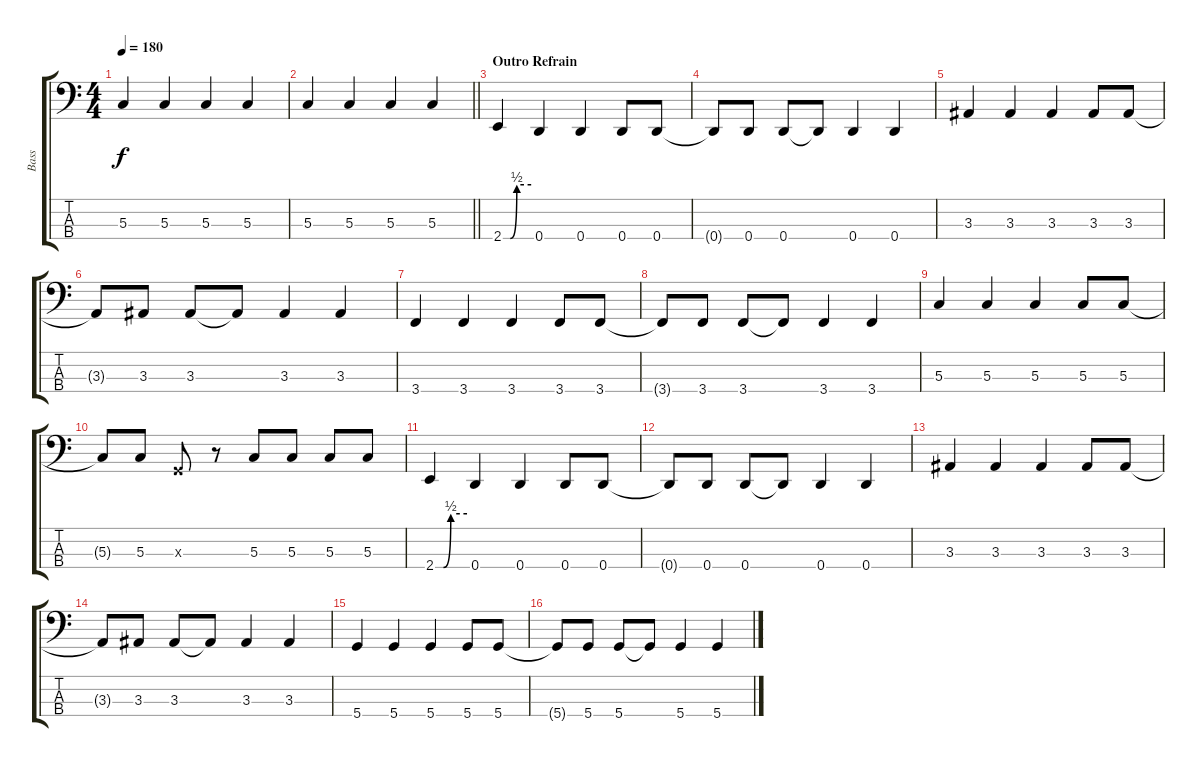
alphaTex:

\track ("Bass" "Bass") {instrument electricbassfinger}
\staff {score tabs}
\tuning (F2 C2 G1 D1) {hide}
\ts (4 4)
\tempo 180
\clef f4
\ks c
5.3.4{dy f} 5.3.4 5.3.4 5.3.4 |
\barLineRight lightlight
5.3.4 5.3.4 5.3.4 5.3.4 |
\section ("" "Outro Refrain")
2.4{be (custom 0 0 15 0 29 2 60 2)}.4 0.4.4 0.4.4 0.4.8 0.4.8 |
0.4{t}.8 0.4.8 0.4.8 0.4{t}.8 0.4.4 0.4.4 |
3.3.4 3.3.4 3.3.4 3.3.8 3.3.8 |
3.3{t}.8 3.3.8 3.3.8 3.3{t}.8 3.3.4 3.3.4 |
3.4.4 3.4.4 3.4.4 3.4.8 3.4.8 |
3.4{t}.8 3.4.8 3.4.8 3.4{t}.8 3.4.4 3.4.4 |
5.3.4 5.3.4 5.3.4 5.3.8 5.3.8 |
5.3{t}.8 5.3.8 0.3{x}.8 r.8 5.3.8 5.3.8 5.3.8 5.3.8 |
2.4{be (custom 0 0 15 0 29 2 60 2)}.4 0.4.4 0.4.4 0.4.8 0.4.8 |
0.4{t}.8 0.4.8 0.4.8 0.4{t}.8 0.4.4 0.4.4 |
3.3.4 3.3.4 3.3.4 3.3.8 3.3.8 |
3.3{t}.8 3.3.8 3.3.8 3.3{t}.8 3.3.4 3.3.4 |
5.4.4 5.4.4 5.4.4 5.4.8 5.4.8 |
5.4{t}.8 5.4.8 5.4.8 5.4{t}.8 5.4.4 5.4.4
